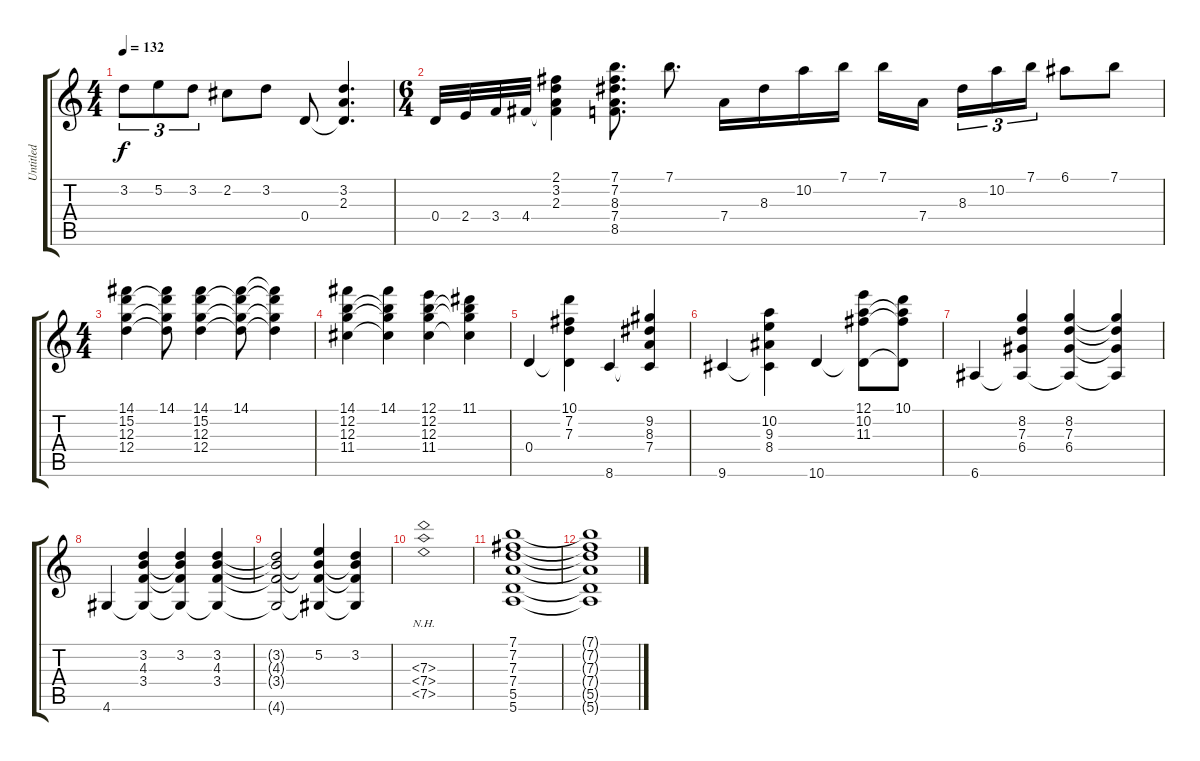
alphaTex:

\track ("Untitled" "Untitled") {instrument acousticguitarsteel}
\staff {score tabs}
\tuning (E4 B3 G3 D3 A2 E2) {hide}
\ts (4 4)
\tempo 132
\clef g2
\ks c
3.2.8{tu (3 2) dy f} 5.2.8{tu (3 2)} 3.2.8{tu (3 2)} 2.2.8 3.2.8 0.4.8 (3.2 2.3 0.4{t}).4{d} |
\ts (6 4)
0.4.32 2.4.32 3.4.32 4.4.32 (2.1 3.2 2.3 4.4{t}).4 (7.1 7.2 8.3 7.4 8.5).8{d} 7.1.8{d} 7.4.16 8.3.16 10.2.16 7.1.16 7.1.16 7.4.16{beam splitsecondary} 8.3.16{tu (3 2)} 10.2.16{tu (3 2)} 7.1.16{tu (3 2)} 6.1.8 7.1.8 |
\ts (4 4)
(14.1 15.2 12.3 12.4).4 (14.1 15.2{t} 12.3{t} 12.4{t}).8 (14.1 15.2 12.3 12.4).4 (14.1 15.2{t} 12.3{t} 12.4{t}).8 (14.1{t} 15.2{t} 12.3{t} 12.4{t}).4 |
(14.1 12.2 12.3 11.4).4 (14.1 12.2{t} 12.3{t} 11.4{t}).4 (12.1 12.2 12.3 11.4).4 (11.1 12.2{t} 12.3{t} 11.4{t}).4 |
0.4.4 (10.1 7.2 7.3 0.4{t}).4 8.6.4 (9.2 8.3 7.4 8.6{t}).4 |
9.6.4 (10.2 9.3 8.4 9.6{t}).4 10.6.4 (12.1 10.2 11.3 10.6{t}).8 (10.1 10.2{t} 11.3{t} 10.6{t}).8 |
6.6.4 (8.2 7.3 6.4 6.6{t}).4 (8.2 7.3 6.4 6.6{t}).4 (8.2{t} 7.3{t} 6.4{t} 6.6{t}).4 |
4.6.4 (3.2 4.3 3.4 4.6{t}).4 (3.2 4.3{t} 3.4{t} 4.6{t}).4 (3.2 4.3 3.4 4.6{t}).4 |
(3.2{t} 4.3{t} 3.4{t} 4.6{t}).2 (5.2 4.3{t} 3.4{t} 4.6{t}).4 (3.2 4.3{t} 3.4{t} 4.6{t}).4 |
(7.3{nh} 7.4{nh} 7.5{nh}).1 |
(7.1 7.2 7.3 7.4 5.5 5.6).1 |
(7.1{t} 7.2{t} 7.3{t} 7.4{t} 5.5{t} 5.6{t}).1
